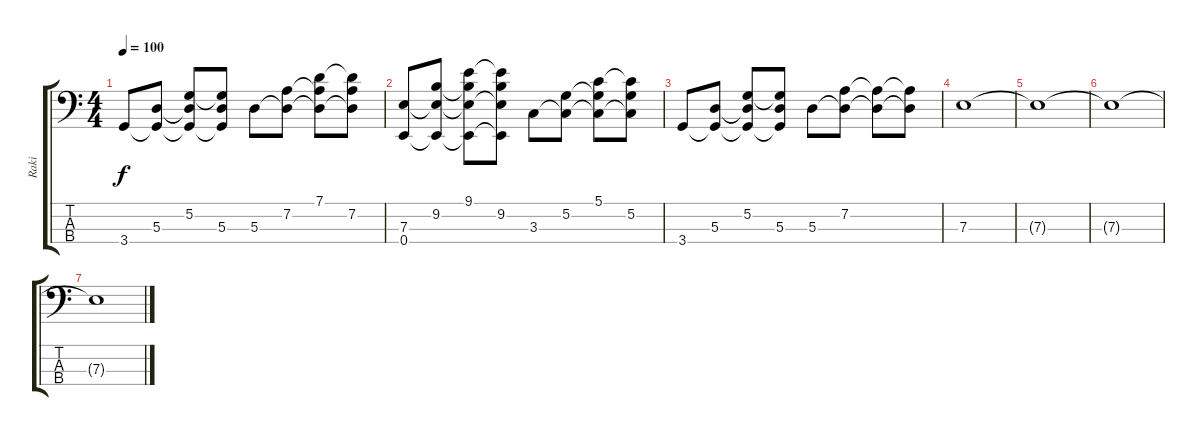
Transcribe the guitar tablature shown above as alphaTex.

\track ("Raki" "Raki") {instrument electricbasspick}
\staff {score tabs}
\tuning (G2 D2 A1 E1) {hide}
\ts (4 4)
\tempo 100
\clef f4
\ks c
3.4.8{dy f} (5.3 3.4{t}).8 (5.2 5.3{t} 3.4{t}).8 (5.2{t} 5.3 3.4{t}).8 5.3.8 (7.2 5.3{t}).8 (7.1 7.2{t} 5.3{t}).8 (7.1{t} 7.2 5.3{t}).8 |
(7.3 0.4).8 (9.2 7.3{t} 0.4{t}).8 (9.1 9.2{t} 7.3{t} 0.4{t}).8 (9.1{t} 9.2 7.3{t} 0.4{t}).8 3.3.8 (5.2 3.3{t}).8 (5.1 5.2{t} 3.3{t}).8 (5.1{t} 5.2 3.3{t}).8 |
3.4.8 (5.3 3.4{t}).8 (5.2 5.3{t} 3.4{t}).8 (5.2{t} 5.3 3.4{t}).8 5.3.8 (7.2 5.3{t}).8 (7.2{t} 5.3{t}).8 (7.2{t} 5.3{t}).8 |
7.3.1{volume 0} |
7.3{t}.1 |
7.3{t}.1 |
7.3{t}.1
